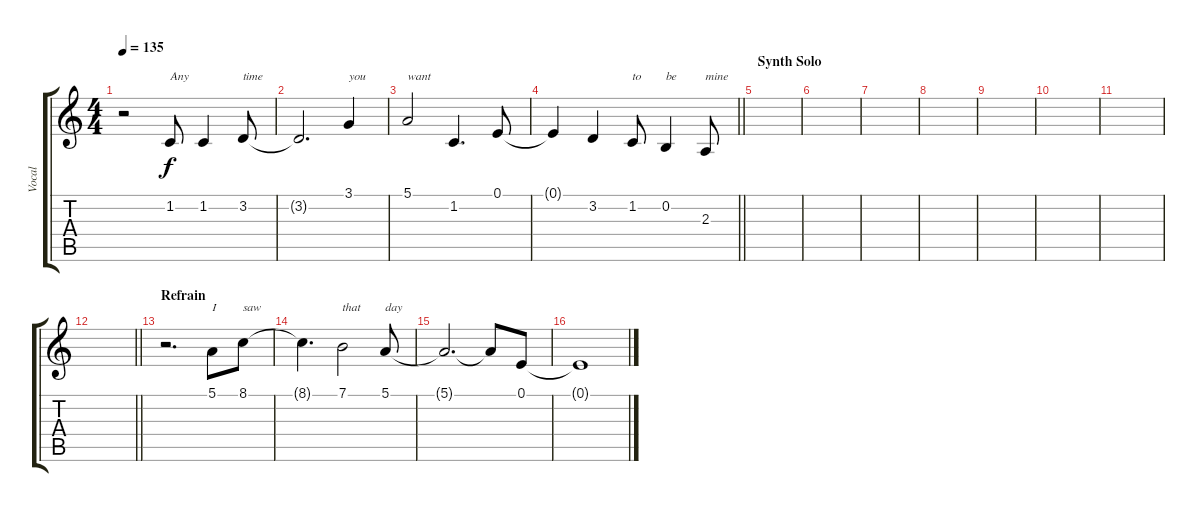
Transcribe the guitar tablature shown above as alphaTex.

\track ("Vocal" "Vocal") {instrument reedorgan}
\staff {score tabs}
\tuning (E4 B3 G3 D3 A2 E2) {hide}
\ts (4 4)
\tempo 135
\clef g2
\ks c
r.2{dy f} 1.2.8{txt "Any"} 1.2.4 3.2.8{txt "time"} |
3.2{t}.2{d} 3.1.4{txt "you"} |
5.1.2{txt "want"} 1.2.4{d} 0.1.8 |
\barLineRight lightlight
0.1{t}.4 3.2.4 1.2.8{txt "to"} 0.2.4{txt "be"} 2.3.8{txt "mine"} |
\section ("" "Synth Solo")
|
|
|
|
|
|
|
\barLineRight lightlight
|
\section ("" "Refrain")
r.2{d} 5.1.8{txt "I"} 8.1.8{txt "saw"} |
8.1{t}.4{d} 7.1.2{txt "that"} 5.1.8{txt "day"} |
5.1{t}.2{d} 5.1{t}.8 0.1.8 |
0.1{t}.1
